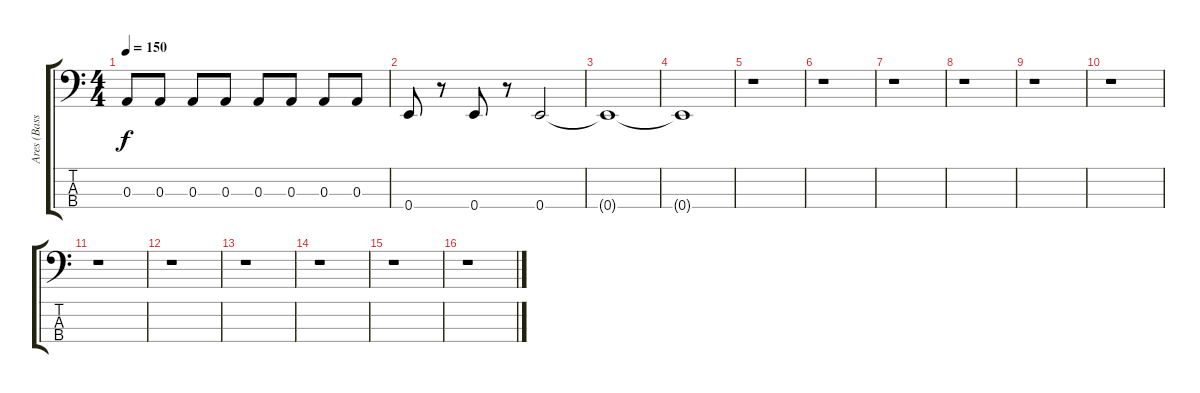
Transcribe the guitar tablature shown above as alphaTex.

\track ("Ares (Bass Guitar)" "Ares (Bass") {instrument electricbassfinger}
\staff {score tabs}
\tuning (G2 D2 A1 E1) {hide}
\ts (4 4)
\tempo 150
\clef f4
\ks c
0.3.8{dy f} 0.3.8 0.3.8 0.3.8 0.3.8 0.3.8 0.3.8 0.3.8 |
0.4.8 r.8 0.4.8 r.8 0.4.2 |
0.4{t}.1 |
0.4{t}.1 |
r.1 |
r.1 |
r.1 |
r.1 |
r.1 |
r.1 |
r.1 |
r.1 |
r.1 |
r.1 |
r.1 |
r.1
